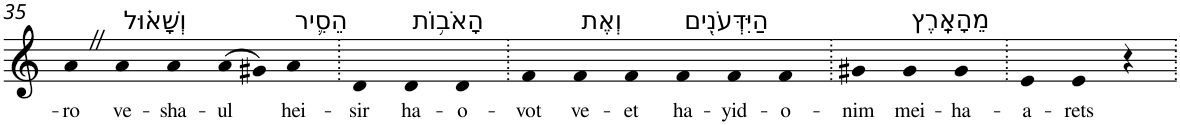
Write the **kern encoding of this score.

**kern	**text
*part1	*part1
*staff1	*staff1
*I"Piano	*
*I'Pno	*
!!LO:PB:g=z
*clefG2	*
*k[]	*
=35	=35
!	!LO:LY:b
4aZ	-ro
!LO:TX:a:t=וְשָׁא֗וּל	!
!	!LO:LY:b
4a	ve-
!	!LO:LY:b
4a	-sha-
!	!LO:LY:b
(>8a	-ul
8g#X)	.
!LO:TX:a:t=הֵסִ֛יר	!
!	!LO:LY:b
4a	hei-
=36.	=36.
!	!LO:LY:b
4d	-sir
!LO:TX:a:t=הָאֹב֥וֹת	!
!	!LO:LY:b
4d	ha-
!	!LO:LY:b
4d	-o-
=37.	=37.
!	!LO:LY:b
4f	-vot
!LO:TX:a:t=וְאֶת	!
!	!LO:LY:b
4f	ve-
!	!LO:LY:b
4f	-et
!LO:TX:a:t=הַיִּדְּעֹנִ֖ים	!
!	!LO:LY:b
4f	ha-
!	!LO:LY:b
4f	-yid-
!	!LO:LY:b
4f	-o-
=38.	=38.
!	!LO:LY:b
4g#X	-nim
!LO:TX:a:t=מֵהָאָֽרֶץ	!
!	!LO:LY:b
4g#	mei-
!	!LO:LY:b
4g#	-ha-
=39.	=39.
!	!LO:LY:b
4e	-a-
!	!LO:LY:b
4e	-rets
4r	.
=.	=.
*-	*-
